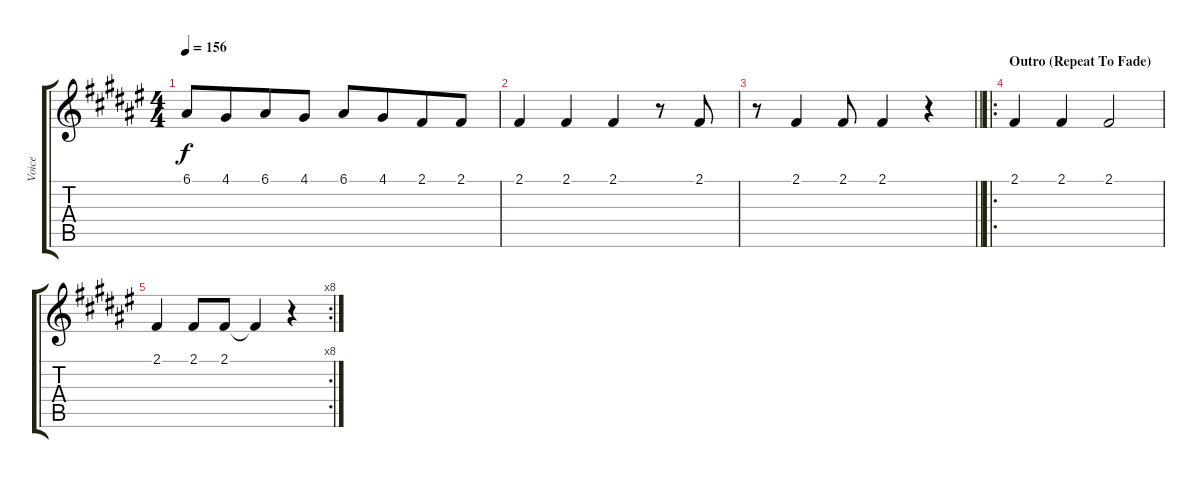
\track ("Voice" "Voice") {instrument trumpet}
\staff {score tabs}
\tuning (E4 B3 G3 D3 A2 E2) {hide}
\ts (4 4)
\tempo 156
\clef g2
\ks f#
6.1{t}.8{dy f} 4.1.8{beam merge} 6.1.8 4.1.8 6.1.8 4.1.8{beam merge} 2.1.8 2.1.8 |
2.1.4 2.1.4 2.1.4 r.8 2.1.8 |
\barLineRight lightlight
r.8 2.1.4 2.1.8 2.1.4 r.4 |
\ro
\section ("" "Outro (Repeat To Fade)")
2.1.4 2.1.4 2.1.2 |
\rc 8
2.1.4 2.1.8 2.1.8 2.1{t}.4 r.4
